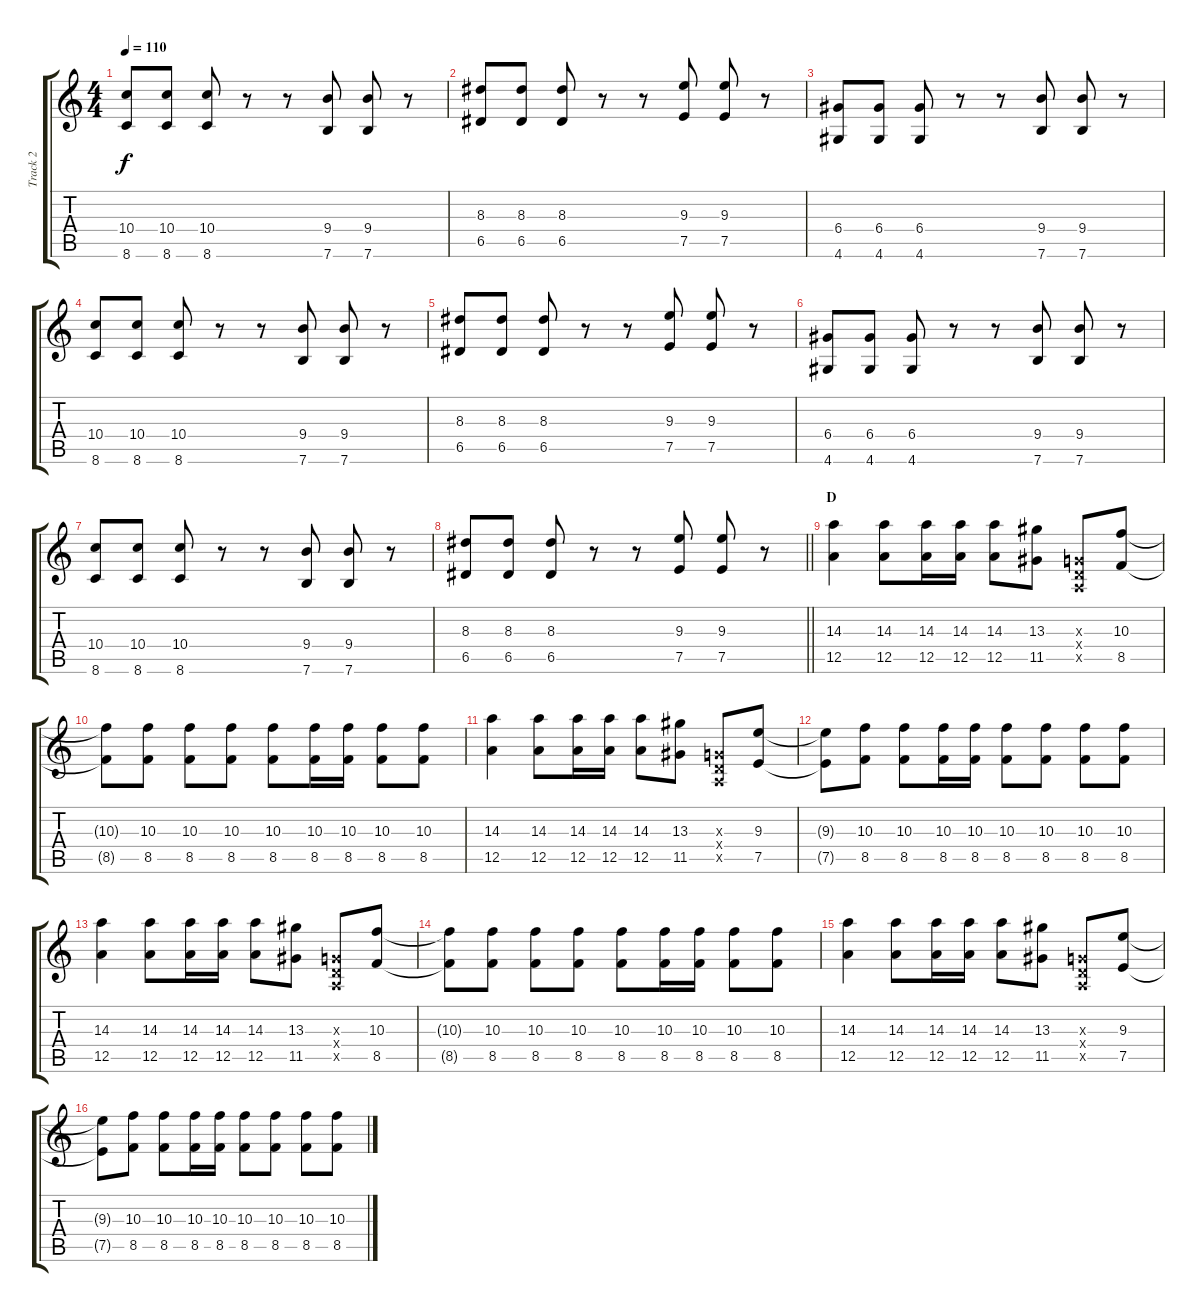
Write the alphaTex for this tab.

\track ("Track 2" "Track 2") {instrument electricguitarjazz}
\staff {score tabs}
\tuning (E4 B3 G3 D3 A2 E2) {hide}
\ts (4 4)
\tempo 110
\clef g2
\ks c
(10.4 8.6).8{dy f} (10.4 8.6).8 (10.4 8.6).8 r.8 r.8 (9.4 7.6).8 (9.4 7.6).8 r.8 |
(8.3 6.5).8 (8.3 6.5).8 (8.3 6.5).8 r.8 r.8 (9.3 7.5).8 (9.3 7.5).8 r.8 |
(6.4 4.6).8 (6.4 4.6).8 (6.4 4.6).8 r.8 r.8 (9.4 7.6).8 (9.4 7.6).8 r.8 |
(10.4 8.6).8 (10.4 8.6).8 (10.4 8.6).8 r.8 r.8 (9.4 7.6).8 (9.4 7.6).8 r.8 |
(8.3 6.5).8 (8.3 6.5).8 (8.3 6.5).8 r.8 r.8 (9.3 7.5).8 (9.3 7.5).8 r.8 |
(6.4 4.6).8 (6.4 4.6).8 (6.4 4.6).8 r.8 r.8 (9.4 7.6).8 (9.4 7.6).8 r.8 |
(10.4 8.6).8 (10.4 8.6).8 (10.4 8.6).8 r.8 r.8 (9.4 7.6).8 (9.4 7.6).8 r.8 |
\barLineRight lightlight
(8.3 6.5).8 (8.3 6.5).8 (8.3 6.5).8 r.8 r.8 (9.3 7.5).8 (9.3 7.5).8 r.8 |
\section ("" "D")
(14.3 12.5).4 (14.3 12.5).8 (14.3 12.5).16 (14.3 12.5).16 (14.3 12.5).8 (13.3 11.5).8 (0.3{x} 0.4{x} 0.5{x}).8 (10.3 8.5).8 |
(10.3{t} 8.5{t}).8 (10.3 8.5).8 (10.3 8.5).8 (10.3 8.5).8 (10.3 8.5).8 (10.3 8.5).16 (10.3 8.5).16 (10.3 8.5).8 (10.3 8.5).8 |
(14.3 12.5).4 (14.3 12.5).8 (14.3 12.5).16 (14.3 12.5).16 (14.3 12.5).8 (13.3 11.5).8 (0.3{x} 0.4{x} 0.5{x}).8 (9.3 7.5).8 |
(9.3{t} 7.5{t}).8 (10.3 8.5).8 (10.3 8.5).8 (10.3 8.5).16 (10.3 8.5).16 (10.3 8.5).8 (10.3 8.5).8 (10.3 8.5).8 (10.3 8.5).8 |
(14.3 12.5).4 (14.3 12.5).8 (14.3 12.5).16 (14.3 12.5).16 (14.3 12.5).8 (13.3 11.5).8 (0.3{x} 0.4{x} 0.5{x}).8 (10.3 8.5).8 |
(10.3{t} 8.5{t}).8 (10.3 8.5).8 (10.3 8.5).8 (10.3 8.5).8 (10.3 8.5).8 (10.3 8.5).16 (10.3 8.5).16 (10.3 8.5).8 (10.3 8.5).8 |
(14.3 12.5).4 (14.3 12.5).8 (14.3 12.5).16 (14.3 12.5).16 (14.3 12.5).8 (13.3 11.5).8 (0.3{x} 0.4{x} 0.5{x}).8 (9.3 7.5).8 |
(9.3{t} 7.5{t}).8 (10.3 8.5).8 (10.3 8.5).8 (10.3 8.5).16 (10.3 8.5).16 (10.3 8.5).8 (10.3 8.5).8 (10.3 8.5).8 (10.3 8.5).8
